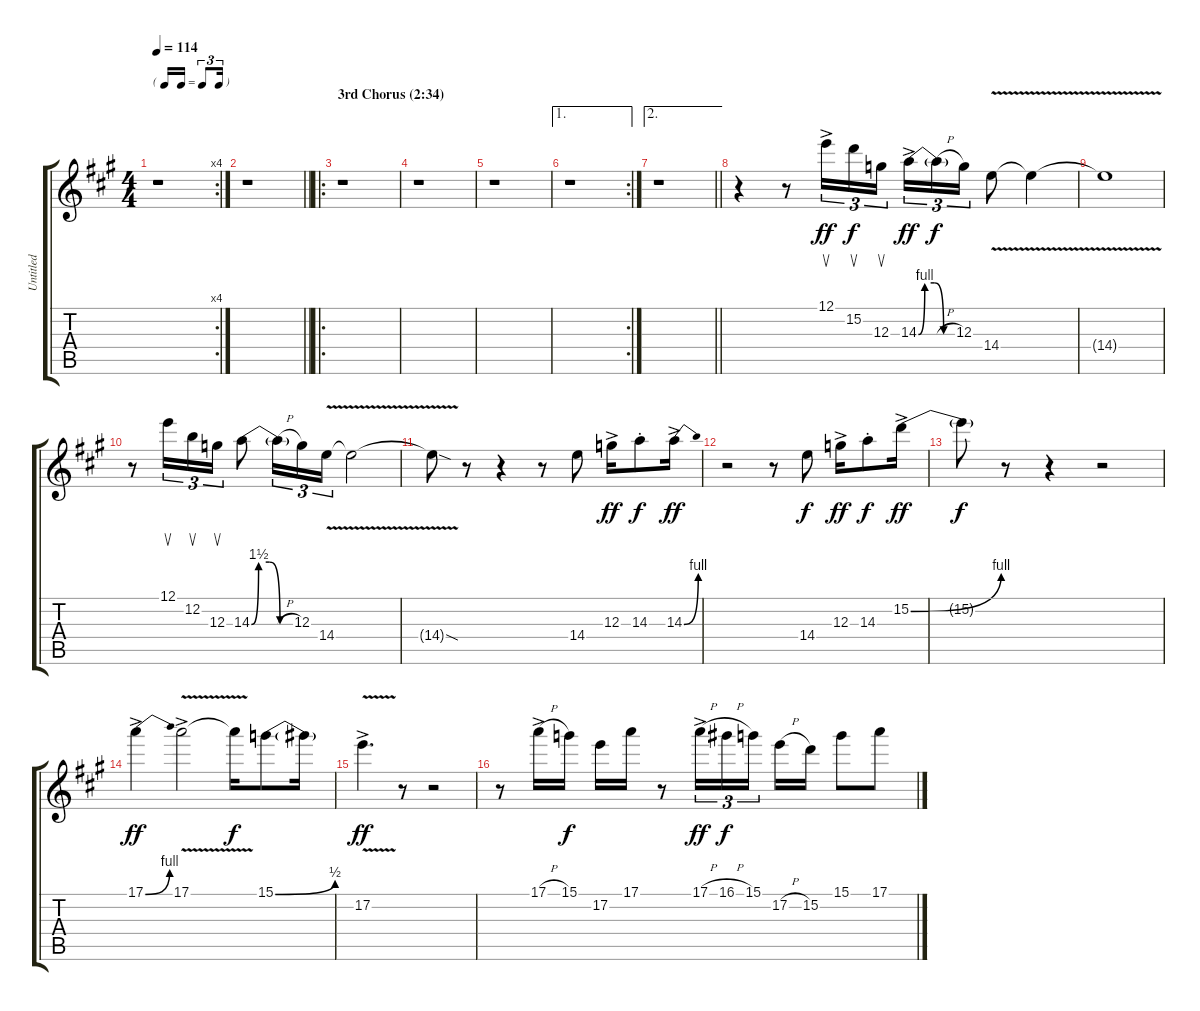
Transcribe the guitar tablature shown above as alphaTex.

\track ("Untitled" "Untitled") {instrument overdrivenguitar}
\staff {score tabs}
\tuning (E4 B3 G3 D3 A2 E2) {hide}
\rc 4
\ts (4 4)
\tf triplet16th
\tempo 114
\clef g2
\ks a
r.1{dy ff} |
\barLineRight lightlight
r.1 |
\ro
\section ("" "3rd Chorus (2:34)")
r.1 |
r.1 |
r.1 |
\ae 1
\rc 2
r.1 |
\ae 2
\barLineRight lightlight
r.1 |
r.4 r.8 12.1{ac}.16{su tu (3 2)} 15.2.16{su tu (3 2) dy f} 12.3.16{su tu (3 2)} 14.3{be (custom 0 0 10 4 25 4 40 0 60 0) ac}.16{tu (3 2) dy ff} 14.3{h t}.16{tu (3 2) dy f} 12.3.16{tu (3 2)} 14.4{v}.8 14.4{v t}.4 |
14.4{v t}.1 |
r.8 12.1.16{su tu (3 2)} 12.2.16{su tu (3 2)} 12.3.16{su tu (3 2)} 14.3{be (custom 0 0 10 6 25 6 40 0 60 0)}.8 14.3{h t}.16{tu (3 2)} 12.3.16{tu (3 2)} 14.4{v}.16{tu (3 2)} 14.4{v t}.2 |
14.4{sod t}.8 r.8 r.4 r.8 14.4.8 12.3{ac}.16{dy ff} 14.3{st}.8{dy f} 14.3{be (bend 0 0 60 4) ac}.16{dy ff} |
r.2 r.8 14.4.8{dy f} 12.3{ac}.16{dy ff} 14.3{st}.8{dy f} 15.2{be (bend 0 0 60 4) ac}.16{dy ff} |
15.2{t}.8{dy f} r.8 r.4 r.2 |
17.1{be (bend 0 0 60 4) ac}.4{dy ff} 17.1{v ac}.2 17.1{t}.16{dy f} 15.1{be (bend 0 0 60 2)}.8 15.1{t}.16 |
17.2{v ac}.4{d dy ff} r.8 r.2 |
r.8 17.1{h ac}.16 15.1.16{dy f} 17.2.16 17.1.16 r.8 17.1{h ac}.16{tu (3 2) dy ff} 16.1{h}.16{tu (3 2) dy f} 15.1.16{tu (3 2) beam splitsecondary} 17.2{h}.16 15.2.16 15.1.8 17.1.8
